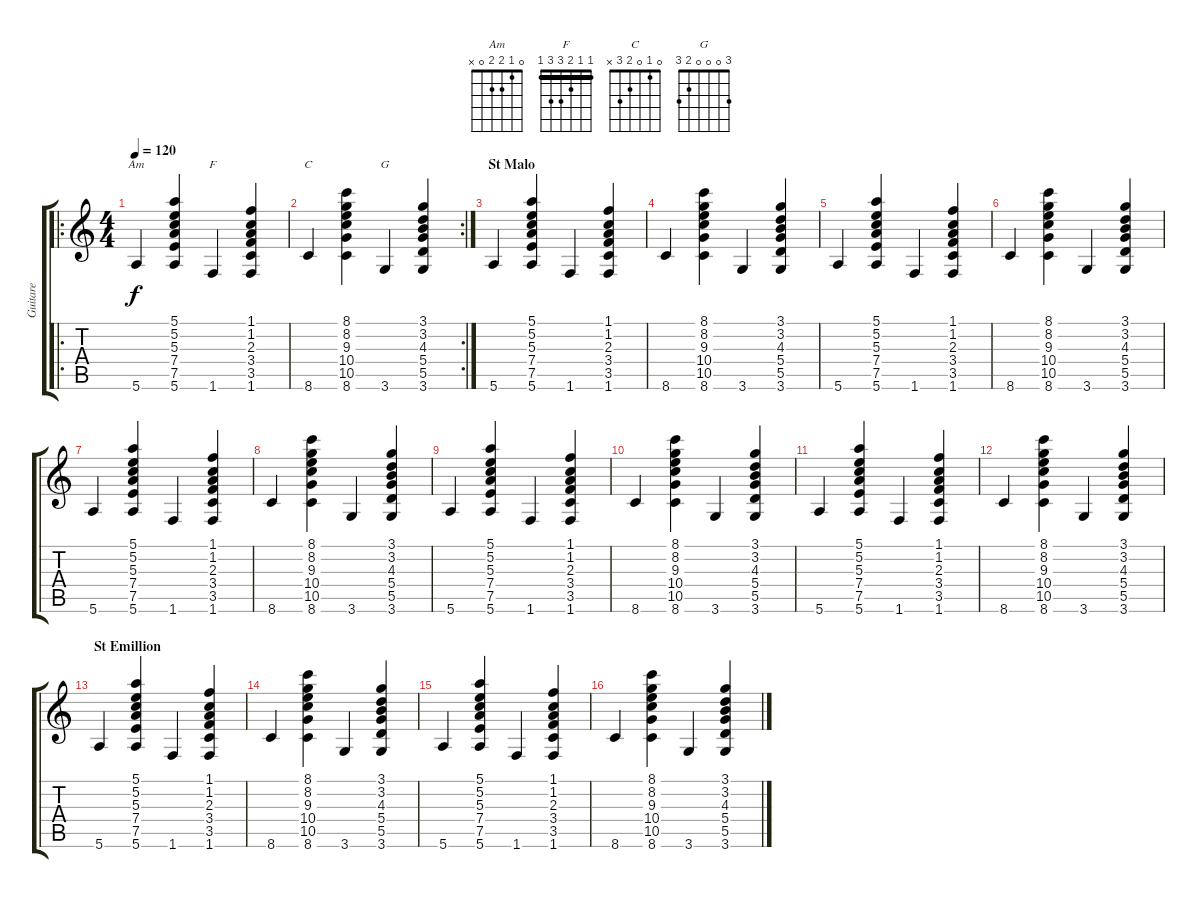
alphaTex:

\track ("Guitare" "Guitare") {instrument acousticguitarnylon}
\staff {score tabs}
\tuning (E4 B3 G3 D3 A2 E2) {hide}
\chord ("Am" 0 1 2 2 0 x)
\chord ("F" 1 1 2 3 3 1) {barre 1}
\chord ("C" 0 1 0 2 3 x)
\chord ("G" 3 0 0 0 2 3)
\ro
\ts (4 4)
\tempo 120
\clef g2
\ks c
5.6.4{ch "Am" dy f instrument acousticguitarnylon} (5.1 5.2 5.3 7.4 7.5 5.6).4 1.6.4{ch "F"} (1.1 1.2 2.3 3.4 3.5 1.6).4 |
\rc 2
8.6.4{ch "C"} (8.1 8.2 9.3 10.4 10.5 8.6).4 3.6.4{ch "G"} (3.1 3.2 4.3 5.4 5.5 3.6).4 |
\section ("" "St Malo")
5.6.4 (5.1 5.2 5.3 7.4 7.5 5.6).4 1.6.4 (1.1 1.2 2.3 3.4 3.5 1.6).4 |
8.6.4 (8.1 8.2 9.3 10.4 10.5 8.6).4 3.6.4 (3.1 3.2 4.3 5.4 5.5 3.6).4 |
5.6.4 (5.1 5.2 5.3 7.4 7.5 5.6).4 1.6.4 (1.1 1.2 2.3 3.4 3.5 1.6).4 |
8.6.4 (8.1 8.2 9.3 10.4 10.5 8.6).4 3.6.4 (3.1 3.2 4.3 5.4 5.5 3.6).4 |
5.6.4 (5.1 5.2 5.3 7.4 7.5 5.6).4 1.6.4 (1.1 1.2 2.3 3.4 3.5 1.6).4 |
8.6.4 (8.1 8.2 9.3 10.4 10.5 8.6).4 3.6.4 (3.1 3.2 4.3 5.4 5.5 3.6).4 |
5.6.4 (5.1 5.2 5.3 7.4 7.5 5.6).4 1.6.4 (1.1 1.2 2.3 3.4 3.5 1.6).4 |
8.6.4 (8.1 8.2 9.3 10.4 10.5 8.6).4 3.6.4 (3.1 3.2 4.3 5.4 5.5 3.6).4 |
5.6.4 (5.1 5.2 5.3 7.4 7.5 5.6).4 1.6.4 (1.1 1.2 2.3 3.4 3.5 1.6).4 |
8.6.4 (8.1 8.2 9.3 10.4 10.5 8.6).4 3.6.4 (3.1 3.2 4.3 5.4 5.5 3.6).4 |
\section ("" "St Emillion")
5.6.4 (5.1 5.2 5.3 7.4 7.5 5.6).4 1.6.4 (1.1 1.2 2.3 3.4 3.5 1.6).4 |
8.6.4 (8.1 8.2 9.3 10.4 10.5 8.6).4 3.6.4 (3.1 3.2 4.3 5.4 5.5 3.6).4 |
5.6.4 (5.1 5.2 5.3 7.4 7.5 5.6).4 1.6.4 (1.1 1.2 2.3 3.4 3.5 1.6).4 |
8.6.4 (8.1 8.2 9.3 10.4 10.5 8.6).4 3.6.4 (3.1 3.2 4.3 5.4 5.5 3.6).4
